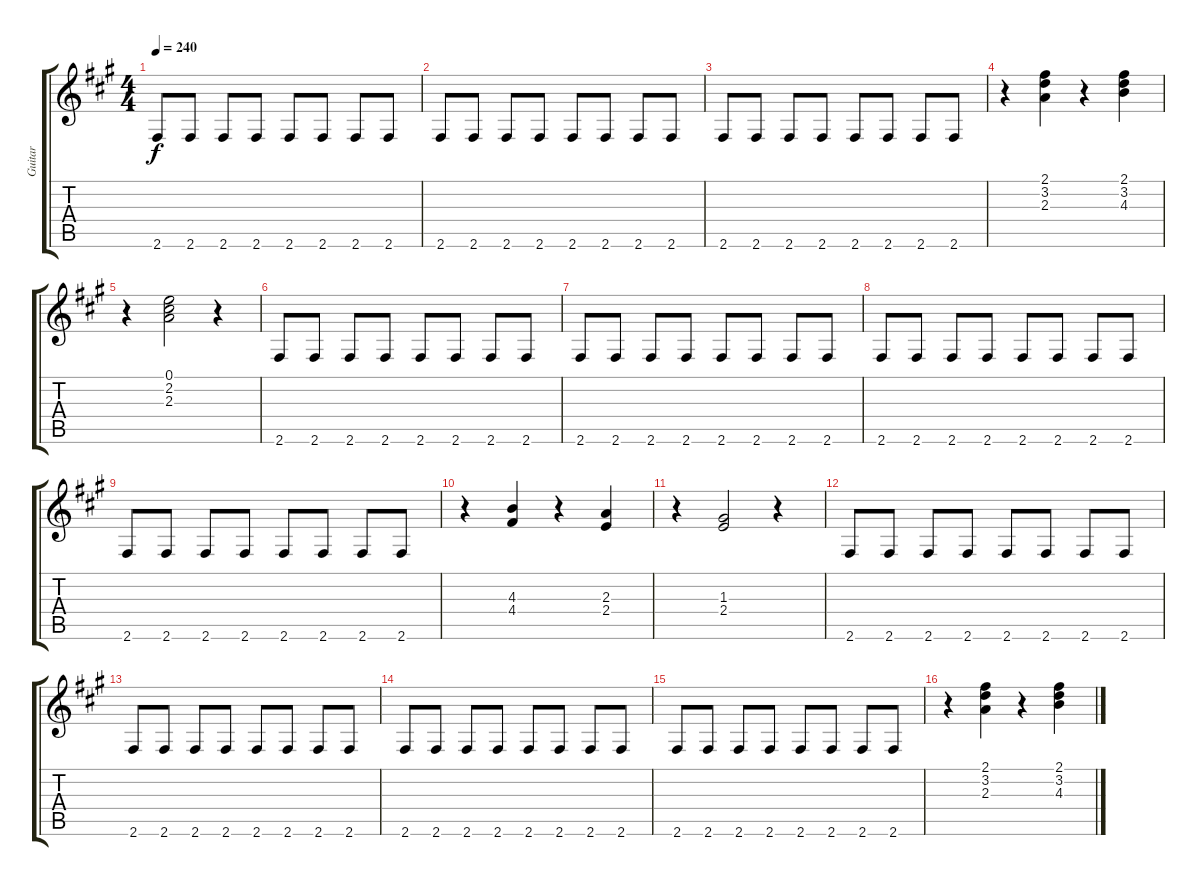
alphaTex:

\track ("Guitar" "Guitar") {instrument overdrivenguitar}
\staff {score tabs}
\tuning (E4 B3 G3 D3 A2 E2) {hide}
\ts (4 4)
\tempo 240
\clef g2
\ks a
2.6.8{dy f} 2.6.8 2.6.8 2.6.8 2.6.8 2.6.8 2.6.8 2.6.8 |
2.6.8 2.6.8 2.6.8 2.6.8 2.6.8 2.6.8 2.6.8 2.6.8 |
2.6.8 2.6.8 2.6.8 2.6.8 2.6.8 2.6.8 2.6.8 2.6.8 |
r.4 (2.1 3.2 2.3).4 r.4 (2.1 3.2 4.3).4 |
r.4 (0.1 2.2 2.3).2 r.4 |
2.6.8 2.6.8 2.6.8 2.6.8 2.6.8 2.6.8 2.6.8 2.6.8 |
2.6.8 2.6.8 2.6.8 2.6.8 2.6.8 2.6.8 2.6.8 2.6.8 |
2.6.8 2.6.8 2.6.8 2.6.8 2.6.8 2.6.8 2.6.8 2.6.8 |
2.6.8 2.6.8 2.6.8 2.6.8 2.6.8 2.6.8 2.6.8 2.6.8 |
r.4 (4.3 4.4).4 r.4 (2.3 2.4).4 |
r.4 (1.3 2.4).2 r.4 |
2.6.8 2.6.8 2.6.8 2.6.8 2.6.8 2.6.8 2.6.8 2.6.8 |
2.6.8 2.6.8 2.6.8 2.6.8 2.6.8 2.6.8 2.6.8 2.6.8 |
2.6.8 2.6.8 2.6.8 2.6.8 2.6.8 2.6.8 2.6.8 2.6.8 |
2.6.8 2.6.8 2.6.8 2.6.8 2.6.8 2.6.8 2.6.8 2.6.8 |
r.4 (2.1 3.2 2.3).4 r.4 (2.1 3.2 4.3).4
